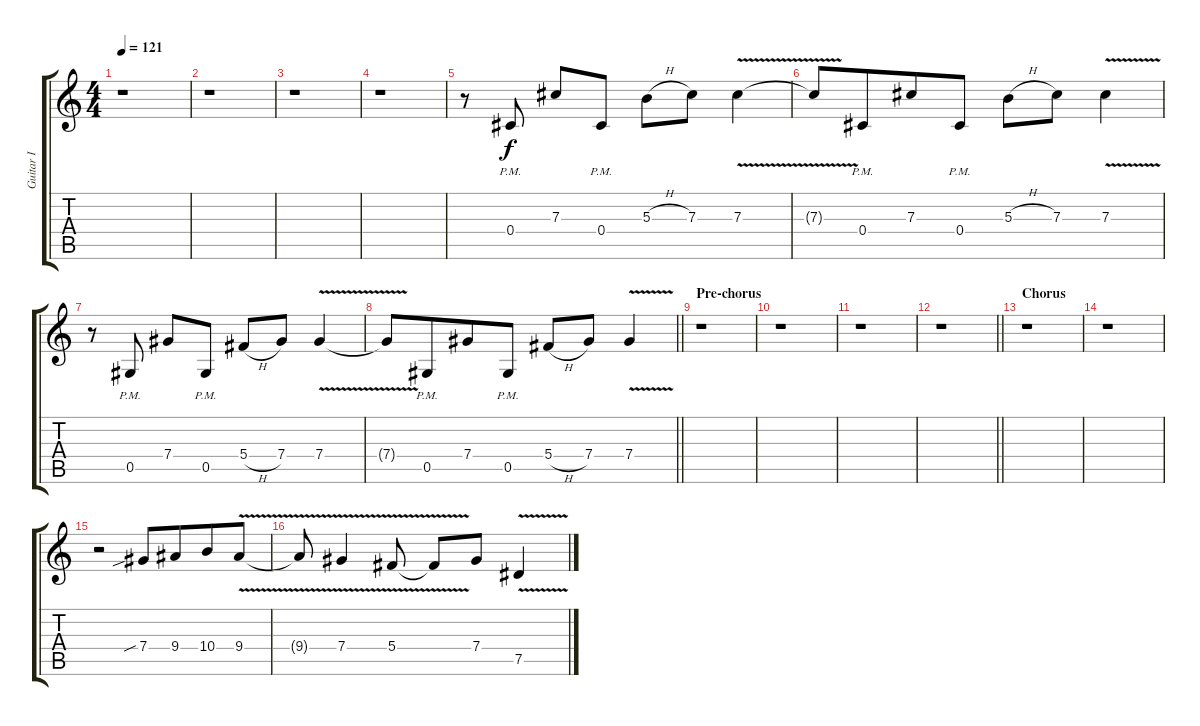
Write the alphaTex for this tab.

\track ("Guitar I" "Guitar I") {instrument distortionguitar}
\staff {score tabs}
\tuning (Eb4 Bb3 Gb3 Db3 Ab2 Eb2) {hide}
\ts (4 4)
\tempo 121
\clef g2
\ks aminor
r.1{dy f} |
r.1 |
r.1 |
r.1 |
r.8 0.4{pm}.8 7.3.8 0.4{pm}.8 5.3{h}.8 7.3.8 7.3{v}.4 |
7.3{t}.8 0.4{pm}.8{beam merge} 7.3.8 0.4{pm}.8 5.3{h}.8 7.3.8 7.3{v}.4 |
r.8 0.5{pm}.8 7.4.8 0.5{pm}.8 5.4{h}.8 7.4.8 7.4{v}.4 |
\barLineRight lightlight
7.4{t}.8 0.5{pm}.8{beam merge} 7.4.8 0.5{pm}.8 5.4{h}.8 7.4.8 7.4{v}.4 |
\section ("" "Pre-chorus")
r.1 |
r.1 |
r.1 |
\barLineRight lightlight
r.1 |
\section ("" "Chorus")
r.1 |
r.1 |
r.2 7.4{sib}.8 9.4.8{beam merge} 10.4.8 9.4{v}.8 |
9.4{t}.8 7.4{v}.4 5.4{v}.8 5.4{t}.8 7.4.8 7.5{v}.4
